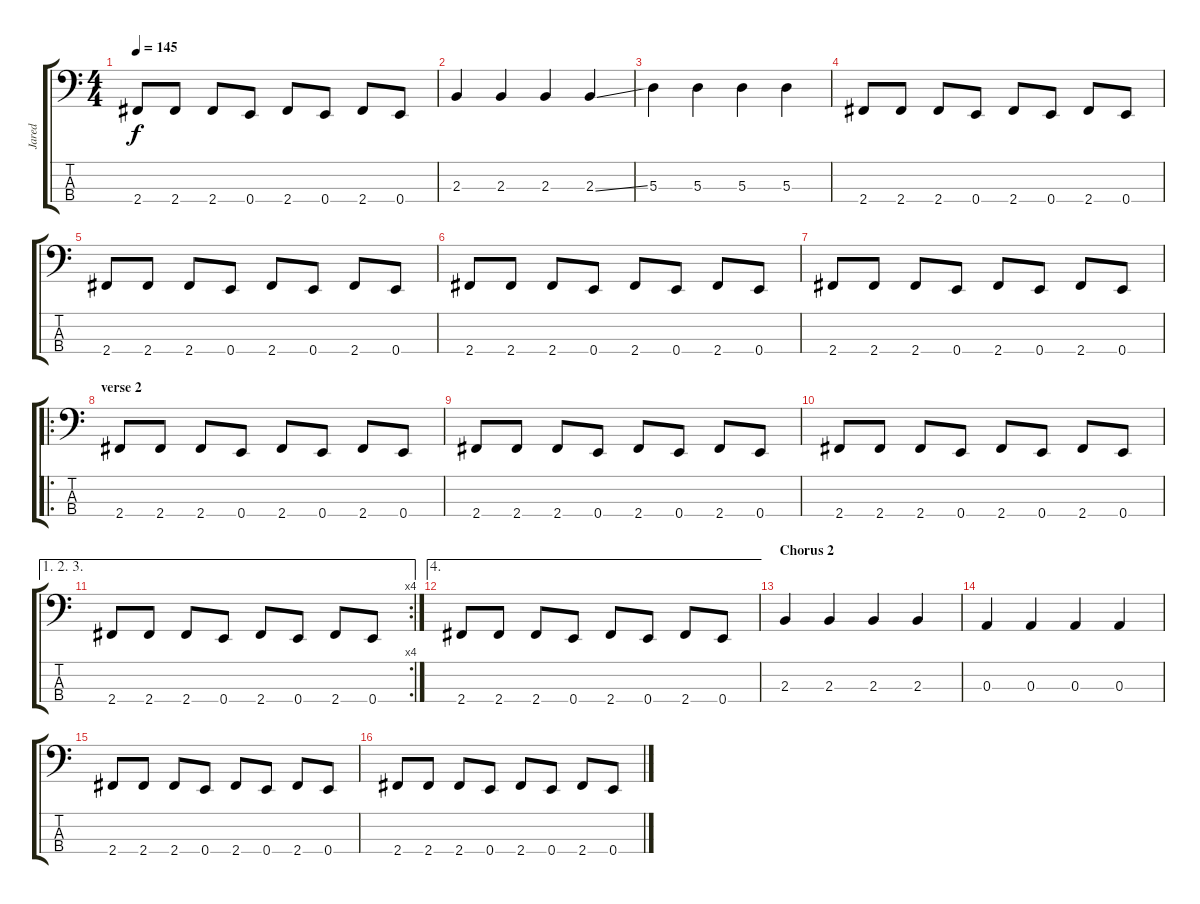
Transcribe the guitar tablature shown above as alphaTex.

\track ("Jared" "Jared") {instrument electricbassfinger}
\staff {score tabs}
\tuning (G2 D2 A1 E1) {hide}
\ts (4 4)
\tempo 145
\clef f4
\ks c
2.4.8{dy f} 2.4.8 2.4.8 0.4.8 2.4.8 0.4.8 2.4.8 0.4.8 |
2.3.4 2.3.4 2.3.4 2.3{ss}.4 |
5.3.4 5.3.4 5.3.4 5.3.4 |
2.4.8 2.4.8 2.4.8 0.4.8 2.4.8 0.4.8 2.4.8 0.4.8 |
2.4.8 2.4.8 2.4.8 0.4.8 2.4.8 0.4.8 2.4.8 0.4.8 |
2.4.8 2.4.8 2.4.8 0.4.8 2.4.8 0.4.8 2.4.8 0.4.8 |
2.4.8 2.4.8 2.4.8 0.4.8 2.4.8 0.4.8 2.4.8 0.4.8 |
\ro
\section ("" "verse 2")
2.4.8 2.4.8 2.4.8 0.4.8 2.4.8 0.4.8 2.4.8 0.4.8 |
2.4.8 2.4.8 2.4.8 0.4.8 2.4.8 0.4.8 2.4.8 0.4.8 |
2.4.8 2.4.8 2.4.8 0.4.8 2.4.8 0.4.8 2.4.8 0.4.8 |
\ae (1 2 3)
\rc 4
2.4.8 2.4.8 2.4.8 0.4.8 2.4.8 0.4.8 2.4.8 0.4.8 |
\ae 4
2.4.8 2.4.8 2.4.8 0.4.8 2.4.8 0.4.8 2.4.8 0.4.8 |
\section ("" "Chorus 2")
2.3.4 2.3.4 2.3.4 2.3.4 |
0.3.4 0.3.4 0.3.4 0.3.4 |
2.4.8 2.4.8 2.4.8 0.4.8 2.4.8 0.4.8 2.4.8 0.4.8 |
2.4.8 2.4.8 2.4.8 0.4.8 2.4.8 0.4.8 2.4.8 0.4.8
